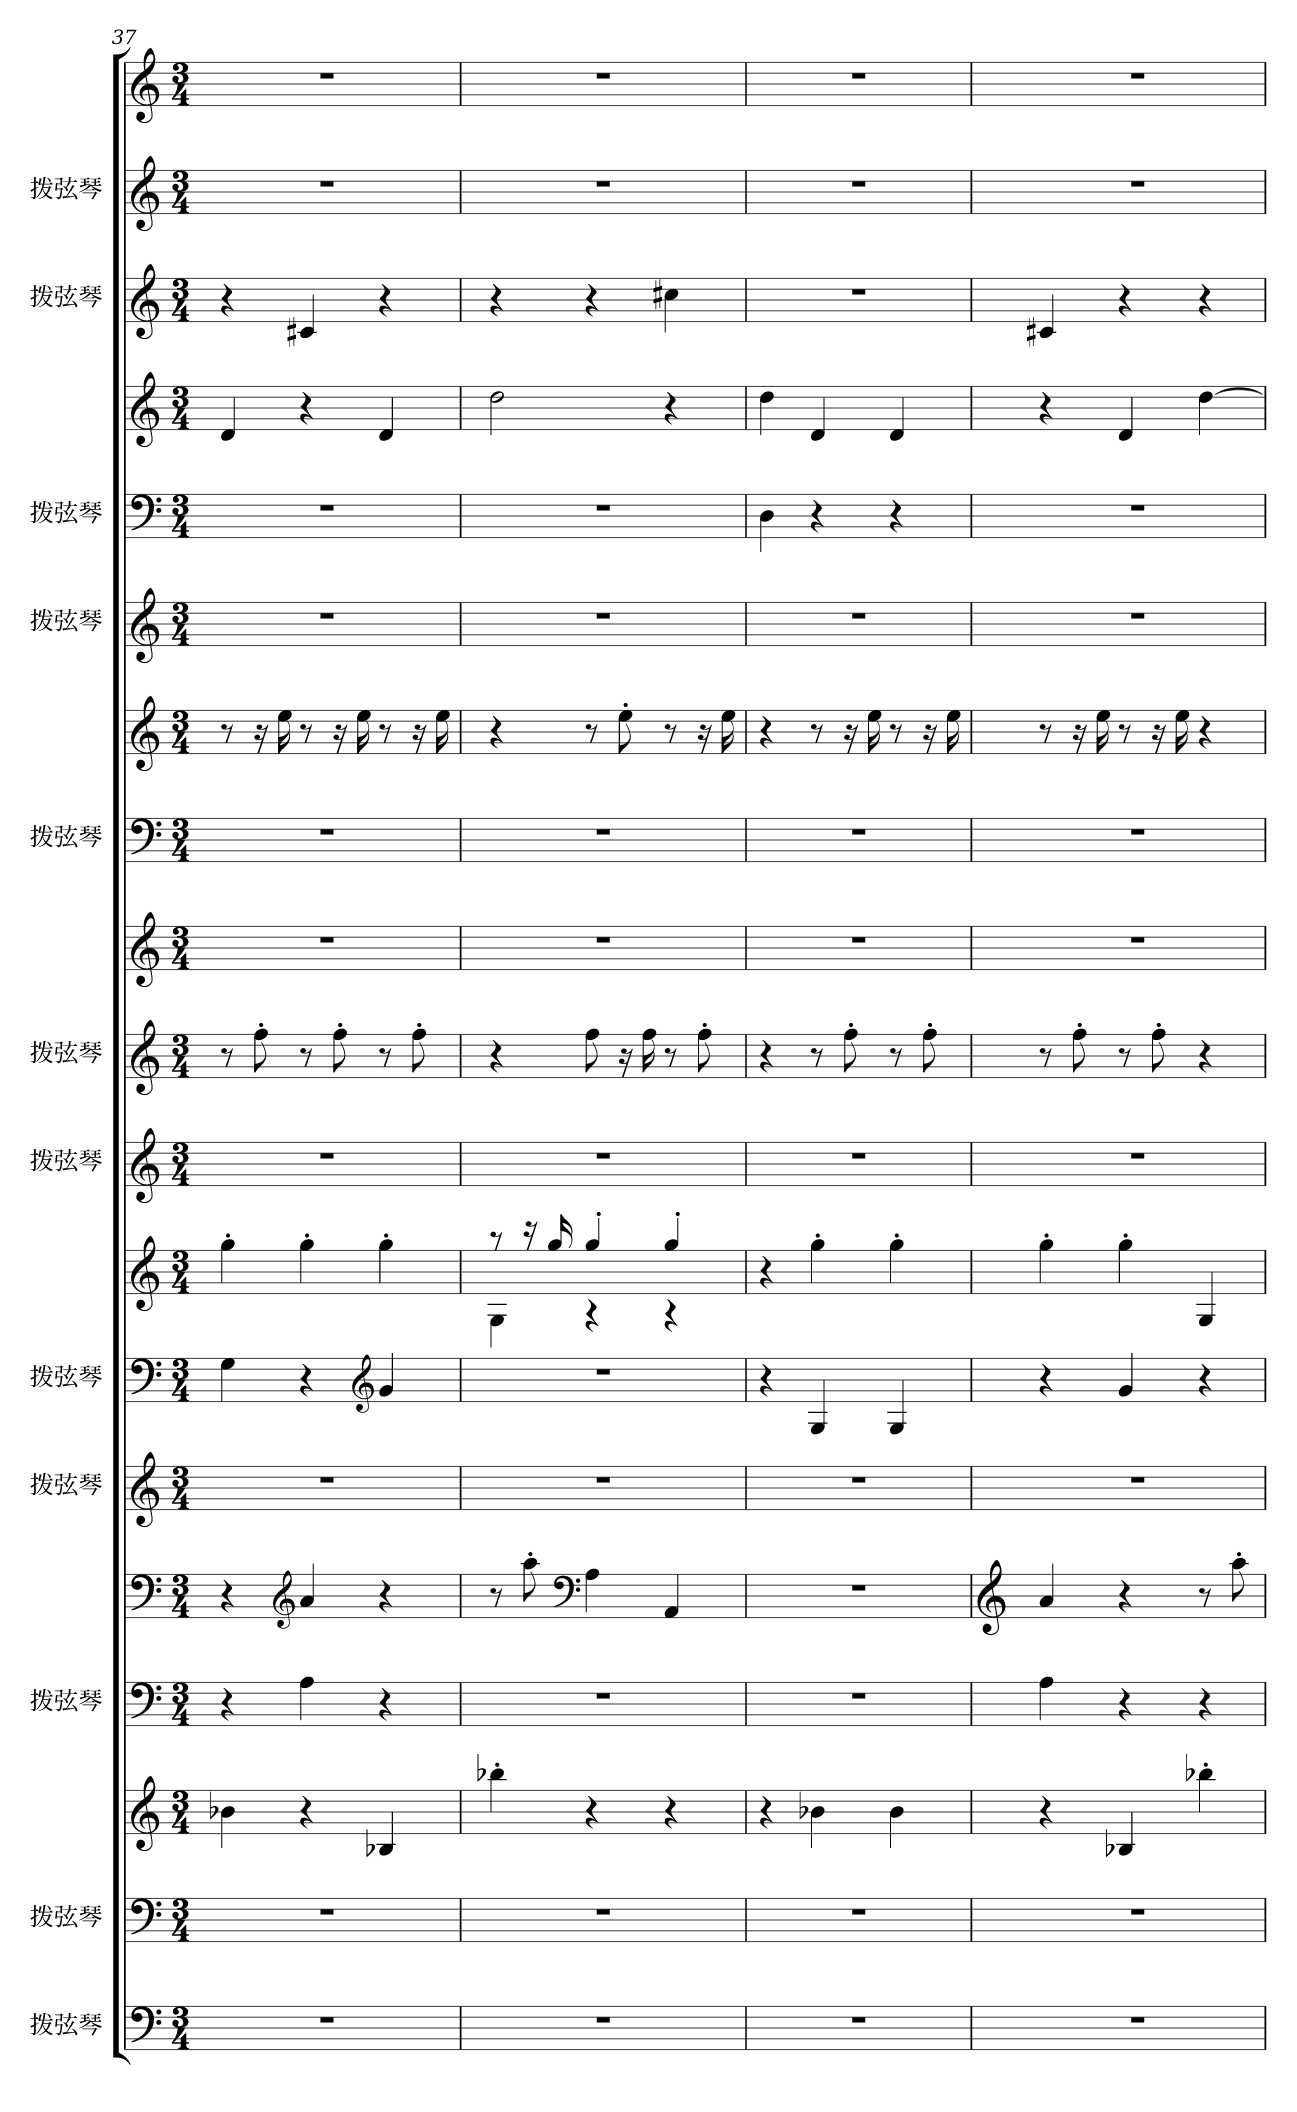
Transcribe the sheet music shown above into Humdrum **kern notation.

**kern	**kern	**kern	**kern	**kern	**kern	**kern	**kern	**kern	**kern	**kern	**kern	**kern	**kern	**kern	**kern	**kern	**kern	**kern
*part12	*part11	*part11	*part10	*part10	*part9	*part8	*part8	*part7	*part6	*part6	*part5	*part5	*part4	*part3	*part3	*part2	*part1	*part1
*staff19	*staff18	*staff17	*staff16	*staff15	*staff14	*staff13	*staff12	*staff11	*staff10	*staff9	*staff8	*staff7	*staff6	*staff5	*staff4	*staff3	*staff2	*staff1
*I"拨弦琴	*I"拨弦琴	*	*I"拨弦琴	*	*I"拨弦琴	*I"拨弦琴	*	*I"拨弦琴	*I"拨弦琴	*	*I"拨弦琴	*	*I"拨弦琴	*I"拨弦琴	*	*I"拨弦琴	*I"拨弦琴	*
*clefF4	*clefF4	*clefG2	*clefF4	*clefF4	*clefG2	*clefF4	*clefG2	*clefG2	*clefG2	*clefG2	*clefF4	*clefG2	*clefG2	*clefF4	*clefG2	*clefG2	*clefG2	*clefG2
*k[]	*k[]	*k[]	*k[]	*k[]	*k[]	*k[]	*k[]	*k[]	*k[]	*k[]	*k[]	*k[]	*k[]	*k[]	*k[]	*k[]	*k[]	*k[]
*M3/4	*M3/4	*M3/4	*M3/4	*M3/4	*M3/4	*M3/4	*M3/4	*M3/4	*M3/4	*M3/4	*M3/4	*M3/4	*M3/4	*M3/4	*M3/4	*M3/4	*M3/4	*M3/4
=37	=37	=37	=37	=37	=37	=37	=37	=37	=37	=37	=37	=37	=37	=37	=37	=37	=37	=37
2.r	2.r	4b-X\	4r	4r	2.r	4G\	4gg'\	2.r	8r	2.r	2.r	8r	2.r	2.r	4d/	4r	2.r	2.r
.	.	.	.	.	.	.	.	.	8ff'\	.	.	16r	.	.	.	.	.	.
.	.	.	.	.	.	.	.	.	.	.	.	16ee\	.	.	.	.	.	.
*	*	*	*	*clefG2	*	*	*	*	*	*	*	*	*	*	*	*	*	*
.	.	4r	4A\	4a/	.	4r	4gg'\	.	8r	.	.	8r	.	.	4r	4c#X/	.	.
.	.	.	.	.	.	.	.	.	8ff'\	.	.	16r	.	.	.	.	.	.
.	.	.	.	.	.	.	.	.	.	.	.	16ee\	.	.	.	.	.	.
*	*	*	*	*	*	*clefG2	*	*	*	*	*	*	*	*	*	*	*	*
.	.	4B-X/	4r	4r	.	4g/	4gg'\	.	8r	.	.	8r	.	.	4d/	4r	.	.
.	.	.	.	.	.	.	.	.	8ff'\	.	.	16r	.	.	.	.	.	.
.	.	.	.	.	.	.	.	.	.	.	.	16ee\	.	.	.	.	.	.
=38	=38	=38	=38	=38	=38	=38	=38	=38	=38	=38	=38	=38	=38	=38	=38	=38	=38	=38
*	*	*	*	*	*	*	*^	*	*	*	*	*	*	*	*	*	*	*
2.r	2.r	4bb-X'\	2.r	8r	2.r	2.r	8r	4G\	2.r	4r	2.r	2.r	4r	2.r	2.r	2dd\	4r	2.r	2.r
.	.	.	.	8aa'\	.	.	16r	.	.	.	.	.	.	.	.	.	.	.	.
.	.	.	.	.	.	.	16gg/	.	.	.	.	.	.	.	.	.	.	.	.
*	*	*	*	*clefF4	*	*	*	*	*	*	*	*	*	*	*	*	*	*	*
.	.	4r	.	4A\	.	.	4gg'/	4r	.	8ff\	.	.	8r	.	.	.	4r	.	.
.	.	.	.	.	.	.	.	.	.	16r	.	.	8ee'\	.	.	.	.	.	.
.	.	.	.	.	.	.	.	.	.	16ff\	.	.	.	.	.	.	.	.	.
.	.	4r	.	4AA/	.	.	4gg'/	4r	.	8r	.	.	8r	.	.	4r	4cc#X\	.	.
.	.	.	.	.	.	.	.	.	.	8ff'\	.	.	16r	.	.	.	.	.	.
.	.	.	.	.	.	.	.	.	.	.	.	.	16ee\	.	.	.	.	.	.
*	*	*	*	*	*	*	*v	*v	*	*	*	*	*	*	*	*	*	*	*
=39	=39	=39	=39	=39	=39	=39	=39	=39	=39	=39	=39	=39	=39	=39	=39	=39	=39	=39
2.r	2.r	4r	2.r	2.r	2.r	4r	4r	2.r	4r	2.r	2.r	4r	2.r	4D\	4dd\	2.r	2.r	2.r
.	.	4b-X\	.	.	.	4G/	4gg'\	.	8r	.	.	8r	.	4r	4d/	.	.	.
.	.	.	.	.	.	.	.	.	8ff'\	.	.	16r	.	.	.	.	.	.
.	.	.	.	.	.	.	.	.	.	.	.	16ee\	.	.	.	.	.	.
.	.	4b-\	.	.	.	4G/	4gg'\	.	8r	.	.	8r	.	4r	4d/	.	.	.
.	.	.	.	.	.	.	.	.	8ff'\	.	.	16r	.	.	.	.	.	.
.	.	.	.	.	.	.	.	.	.	.	.	16ee\	.	.	.	.	.	.
!!LO:PB:g=z
=40	=40	=40	=40	=40	=40	=40	=40	=40	=40	=40	=40	=40	=40	=40	=40	=40	=40	=40
*	*	*	*	*clefG2	*	*	*	*	*	*	*	*	*	*	*	*	*	*
2.r	2.r	4r	4A\	4a/	2.r	4r	4gg'\	2.r	8r	2.r	2.r	8r	2.r	2.r	4r	4c#X/	2.r	2.r
.	.	.	.	.	.	.	.	.	8ff'\	.	.	16r	.	.	.	.	.	.
.	.	.	.	.	.	.	.	.	.	.	.	16ee\	.	.	.	.	.	.
.	.	4B-X/	4r	4r	.	4g/	4gg'\	.	8r	.	.	8r	.	.	4d/	4r	.	.
.	.	.	.	.	.	.	.	.	8ff'\	.	.	16r	.	.	.	.	.	.
.	.	.	.	.	.	.	.	.	.	.	.	16ee\	.	.	.	.	.	.
.	.	4bb-X'\	4r	8r	.	4r	4G/	.	4r	.	.	4r	.	.	[4dd\	4r	.	.
.	.	.	.	8aa'\	.	.	.	.	.	.	.	.	.	.	.	.	.	.
=	=	=	=	=	=	=	=	=	=	=	=	=	=	=	=	=	=	=
*-	*-	*-	*-	*-	*-	*-	*-	*-	*-	*-	*-	*-	*-	*-	*-	*-	*-	*-
